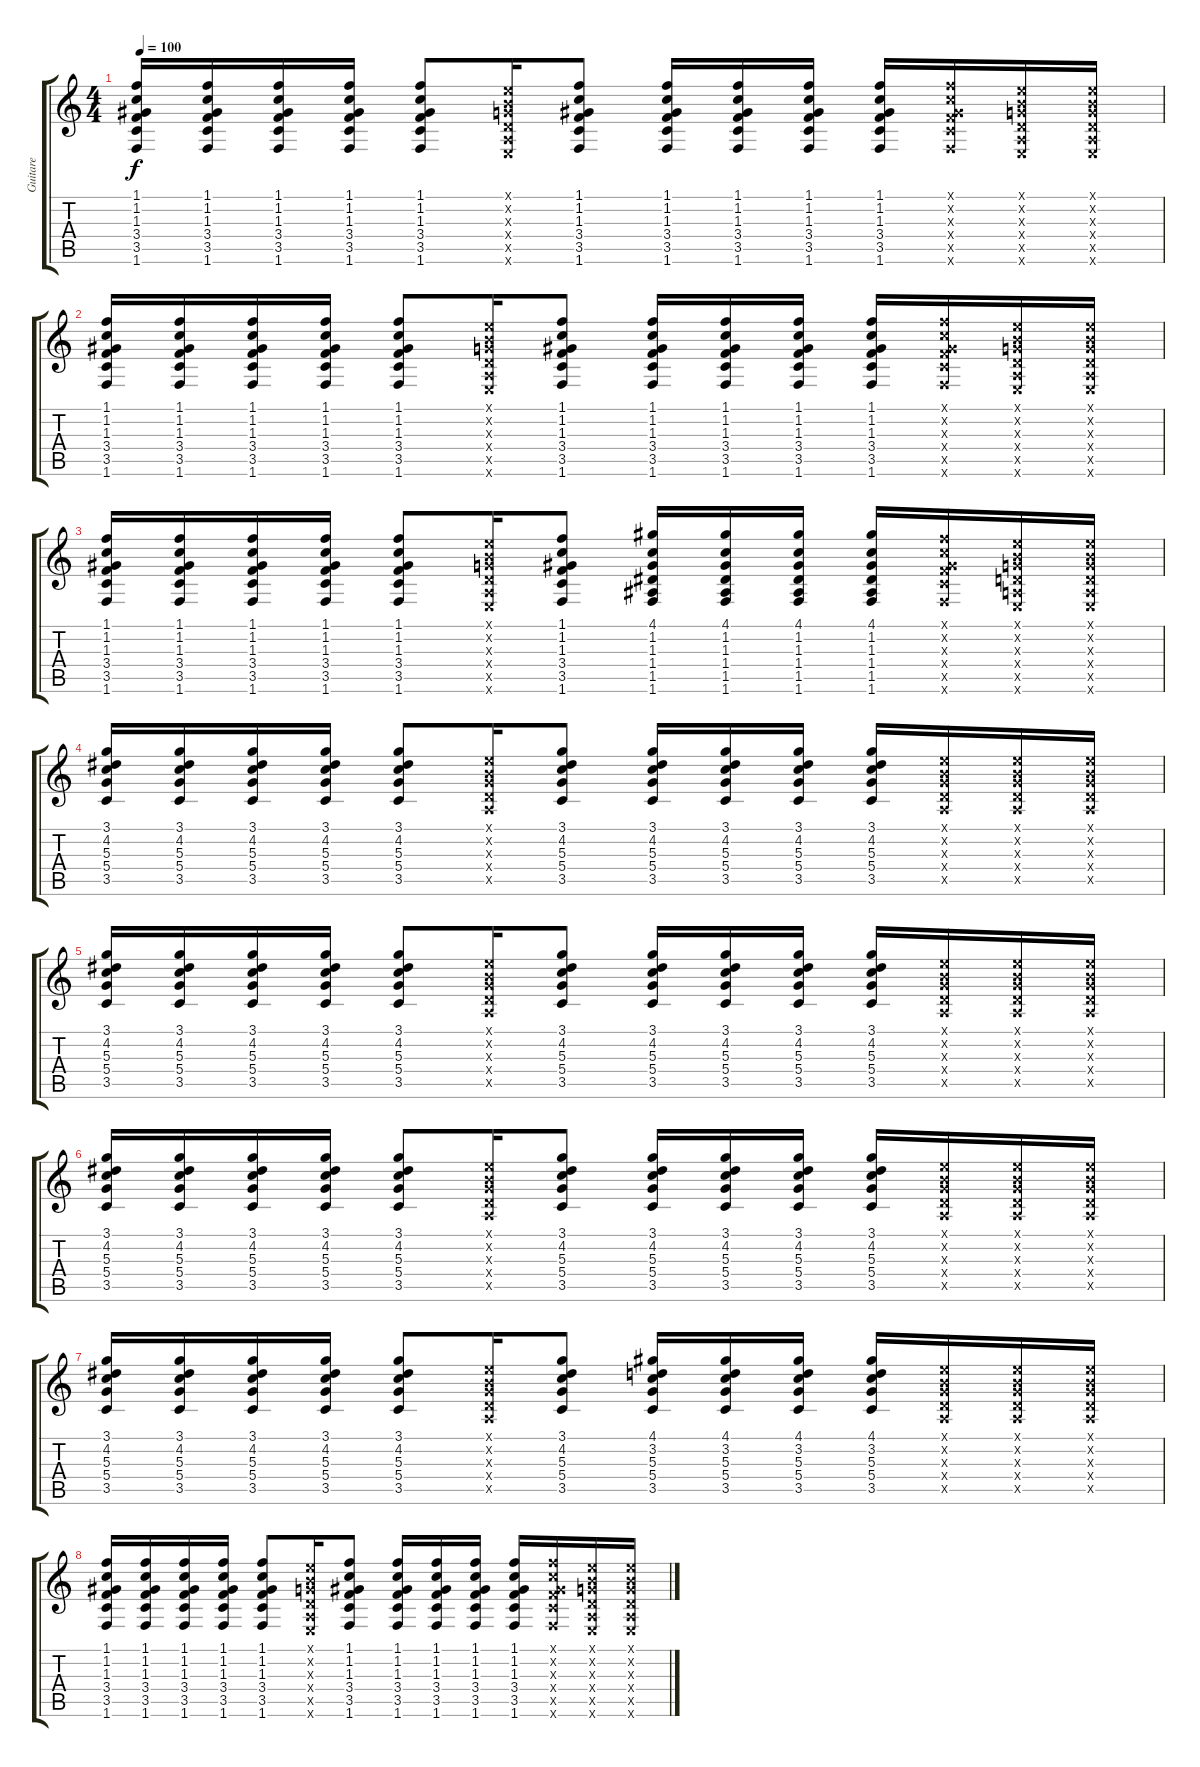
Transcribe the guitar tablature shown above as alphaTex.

\track ("Guitare" "Guitare") {instrument acousticguitarsteel}
\staff {score tabs}
\tuning (E4 B3 G3 D3 A2 E2) {hide}
\ts (4 4)
\tempo 100
\clef g2
\ks c
(1.1 1.2 1.3 3.4 3.5 1.6).16{dy f} (1.1 1.2 1.3 3.4 3.5 1.6).16 (1.1 1.2 1.3 3.4 3.5 1.6).16 (1.1 1.2 1.3 3.4 3.5 1.6).16 (1.1 1.2 1.3 3.4 3.5 1.6).8 (0.1{x} 0.2{x} 0.3{x} 0.4{x} 0.5{x} 0.6{x}).16 (1.1 1.2 1.3 3.4 3.5 1.6).8 (1.1 1.2 1.3 3.4 3.5 1.6).16 (1.1 1.2 1.3 3.4 3.5 1.6).16 (1.1 1.2 1.3 3.4 3.5 1.6).16 (1.1 1.2 1.3 3.4 3.5 1.6).16 (1.1{x} 1.2{x} 1.3{x} 3.4{x} 3.5{x} 1.6{x}).16 (0.1{x} 0.2{x} 0.3{x} 0.4{x} 0.5{x} 0.6{x}).16 (0.1{x} 0.2{x} 0.3{x} 0.4{x} 0.5{x} 0.6{x}).16 |
(1.1 1.2 1.3 3.4 3.5 1.6).16 (1.1 1.2 1.3 3.4 3.5 1.6).16 (1.1 1.2 1.3 3.4 3.5 1.6).16 (1.1 1.2 1.3 3.4 3.5 1.6).16 (1.1 1.2 1.3 3.4 3.5 1.6).8 (0.1{x} 0.2{x} 0.3{x} 0.4{x} 0.5{x} 0.6{x}).16 (1.1 1.2 1.3 3.4 3.5 1.6).8 (1.1 1.2 1.3 3.4 3.5 1.6).16 (1.1 1.2 1.3 3.4 3.5 1.6).16 (1.1 1.2 1.3 3.4 3.5 1.6).16 (1.1 1.2 1.3 3.4 3.5 1.6).16 (1.1{x} 1.2{x} 1.3{x} 3.4{x} 3.5{x} 1.6{x}).16 (0.1{x} 0.2{x} 0.3{x} 0.4{x} 0.5{x} 0.6{x}).16 (0.1{x} 0.2{x} 0.3{x} 0.4{x} 0.5{x} 0.6{x}).16 |
(1.1 1.2 1.3 3.4 3.5 1.6).16 (1.1 1.2 1.3 3.4 3.5 1.6).16 (1.1 1.2 1.3 3.4 3.5 1.6).16 (1.1 1.2 1.3 3.4 3.5 1.6).16 (1.1 1.2 1.3 3.4 3.5 1.6).8 (0.1{x} 0.2{x} 0.3{x} 0.4{x} 0.5{x} 0.6{x}).16 (1.1 1.2 1.3 3.4 3.5 1.6).8 (4.1 1.2 1.3 1.4 1.5 1.6).16 (4.1 1.2 1.3 1.4 1.5 1.6).16 (4.1 1.2 1.3 1.4 1.5 1.6).16 (4.1 1.2 1.3 1.4 1.5 1.6).16 (1.1{x} 1.2{x} 1.3{x} 3.4{x} 3.5{x} 1.6{x}).16 (0.1{x} 0.2{x} 0.3{x} 0.4{x} 0.5{x} 0.6{x}).16 (0.1{x} 0.2{x} 0.3{x} 0.4{x} 0.5{x} 0.6{x}).16 |
(3.1 4.2 5.3 5.4 3.5).16 (3.1 4.2 5.3 5.4 3.5).16 (3.1 4.2 5.3 5.4 3.5).16 (3.1 4.2 5.3 5.4 3.5).16 (3.1 4.2 5.3 5.4 3.5).8 (0.1{x} 0.2{x} 0.3{x} 0.4{x} 0.5{x}).16 (3.1 4.2 5.3 5.4 3.5).8 (3.1 4.2 5.3 5.4 3.5).16 (3.1 4.2 5.3 5.4 3.5).16 (3.1 4.2 5.3 5.4 3.5).16 (3.1 4.2 5.3 5.4 3.5).16 (0.1{x} 0.2{x} 0.3{x} 0.4{x} 0.5{x}).16 (0.1{x} 0.2{x} 0.3{x} 0.4{x} 0.5{x}).16 (0.1{x} 0.2{x} 0.3{x} 0.4{x} 0.5{x}).16 |
(3.1 4.2 5.3 5.4 3.5).16 (3.1 4.2 5.3 5.4 3.5).16 (3.1 4.2 5.3 5.4 3.5).16 (3.1 4.2 5.3 5.4 3.5).16 (3.1 4.2 5.3 5.4 3.5).8 (0.1{x} 0.2{x} 0.3{x} 0.4{x} 0.5{x}).16 (3.1 4.2 5.3 5.4 3.5).8 (3.1 4.2 5.3 5.4 3.5).16 (3.1 4.2 5.3 5.4 3.5).16 (3.1 4.2 5.3 5.4 3.5).16 (3.1 4.2 5.3 5.4 3.5).16 (0.1{x} 0.2{x} 0.3{x} 0.4{x} 0.5{x}).16 (0.1{x} 0.2{x} 0.3{x} 0.4{x} 0.5{x}).16 (0.1{x} 0.2{x} 0.3{x} 0.4{x} 0.5{x}).16 |
(3.1 4.2 5.3 5.4 3.5).16 (3.1 4.2 5.3 5.4 3.5).16 (3.1 4.2 5.3 5.4 3.5).16 (3.1 4.2 5.3 5.4 3.5).16 (3.1 4.2 5.3 5.4 3.5).8 (0.1{x} 0.2{x} 0.3{x} 0.4{x} 0.5{x}).16 (3.1 4.2 5.3 5.4 3.5).8 (3.1 4.2 5.3 5.4 3.5).16 (3.1 4.2 5.3 5.4 3.5).16 (3.1 4.2 5.3 5.4 3.5).16 (3.1 4.2 5.3 5.4 3.5).16 (0.1{x} 0.2{x} 0.3{x} 0.4{x} 0.5{x}).16 (0.1{x} 0.2{x} 0.3{x} 0.4{x} 0.5{x}).16 (0.1{x} 0.2{x} 0.3{x} 0.4{x} 0.5{x}).16 |
(3.1 4.2 5.3 5.4 3.5).16 (3.1 4.2 5.3 5.4 3.5).16 (3.1 4.2 5.3 5.4 3.5).16 (3.1 4.2 5.3 5.4 3.5).16 (3.1 4.2 5.3 5.4 3.5).8 (0.1{x} 0.2{x} 0.3{x} 0.4{x} 0.5{x}).16 (3.1 4.2 5.3 5.4 3.5).8 (4.1 3.2 5.3 5.4 3.5).16 (4.1 3.2 5.3 5.4 3.5).16 (4.1 3.2 5.3 5.4 3.5).16 (4.1 3.2 5.3 5.4 3.5).16 (0.1{x} 0.2{x} 0.3{x} 0.4{x} 0.5{x}).16 (0.1{x} 0.2{x} 0.3{x} 0.4{x} 0.5{x}).16 (0.1{x} 0.2{x} 0.3{x} 0.4{x} 0.5{x}).16 |
(1.1 1.2 1.3 3.4 3.5 1.6).16 (1.1 1.2 1.3 3.4 3.5 1.6).16 (1.1 1.2 1.3 3.4 3.5 1.6).16 (1.1 1.2 1.3 3.4 3.5 1.6).16 (1.1 1.2 1.3 3.4 3.5 1.6).8 (0.1{x} 0.2{x} 0.3{x} 0.4{x} 0.5{x} 0.6{x}).16 (1.1 1.2 1.3 3.4 3.5 1.6).8 (1.1 1.2 1.3 3.4 3.5 1.6).16 (1.1 1.2 1.3 3.4 3.5 1.6).16 (1.1 1.2 1.3 3.4 3.5 1.6).16 (1.1 1.2 1.3 3.4 3.5 1.6).16 (1.1{x} 1.2{x} 1.3{x} 3.4{x} 3.5{x} 1.6{x}).16 (0.1{x} 0.2{x} 0.3{x} 0.4{x} 0.5{x} 0.6{x}).16 (0.1{x} 0.2{x} 0.3{x} 0.4{x} 0.5{x} 0.6{x}).16
